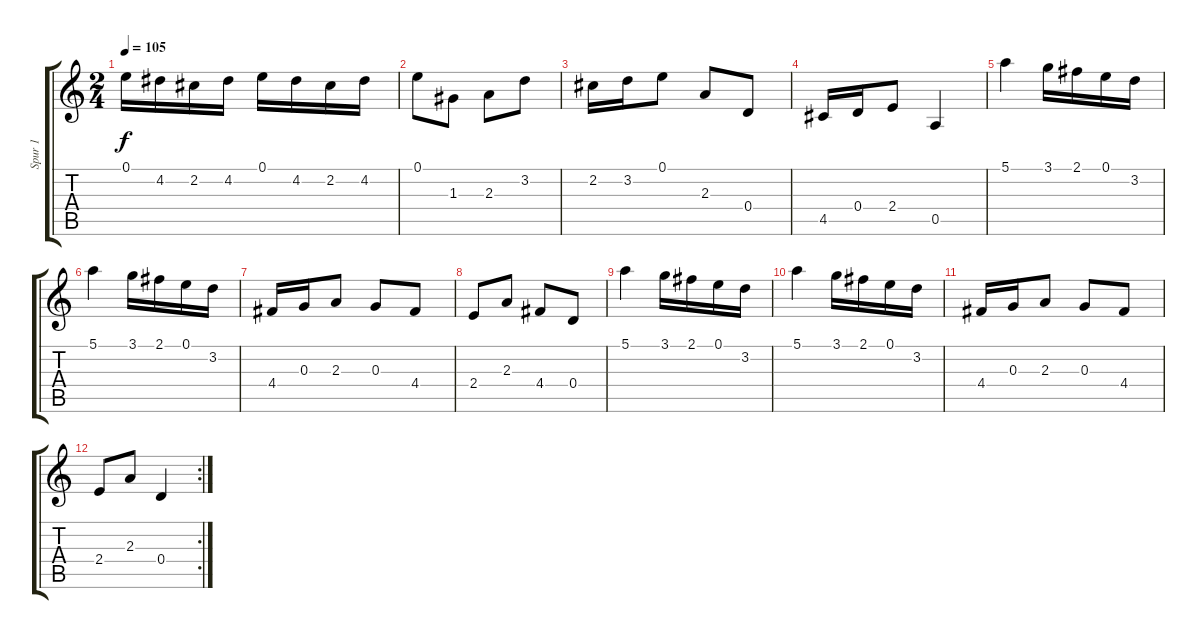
\track ("Spur 1" "Spur 1") {instrument electricguitarjazz}
\staff {score tabs}
\tuning (E4 B3 G3 D3 A2 E2) {hide}
\ts (2 4)
\tempo 105
\clef g2
\ks c
0.1.16{dy f} 4.2.16 2.2.16 4.2.16 0.1.16 4.2.16 2.2.16 4.2.16 |
0.1.8 1.3.8 2.3.8 3.2.8 |
2.2.16 3.2.16 0.1.8 2.3.8 0.4.8 |
4.5.16 0.4.16 2.4.8 0.5.4 |
5.1.4 3.1.16 2.1.16 0.1.16 3.2.16 |
5.1.4 3.1.16 2.1.16 0.1.16 3.2.16 |
4.4.16 0.3.16 2.3.8 0.3.8 4.4.8 |
2.4.8 2.3.8 4.4.8 0.4.8 |
5.1.4 3.1.16 2.1.16 0.1.16 3.2.16 |
5.1.4 3.1.16 2.1.16 0.1.16 3.2.16 |
4.4.16 0.3.16 2.3.8 0.3.8 4.4.8 |
\rc 2
2.4.8 2.3.8 0.4.4
